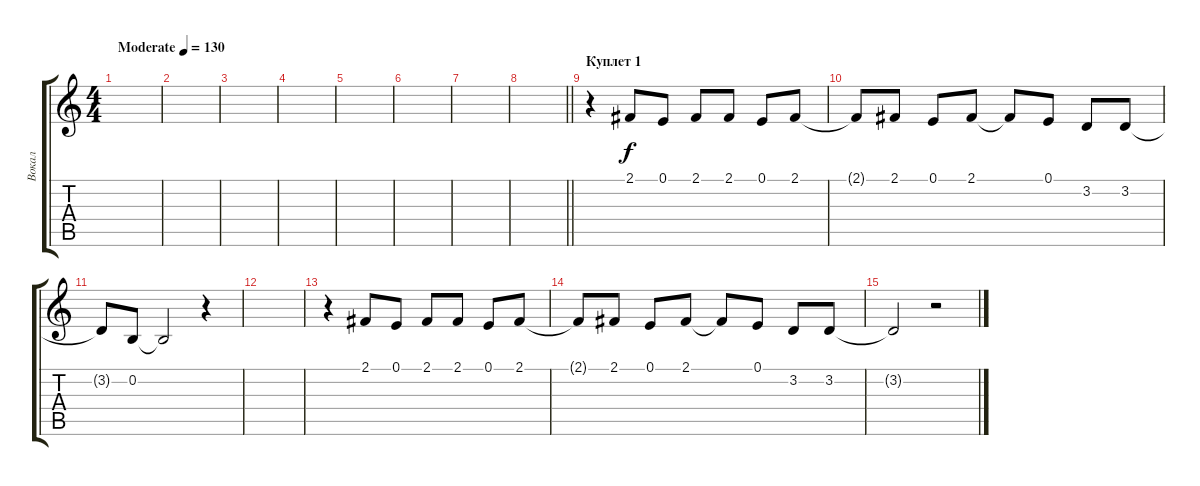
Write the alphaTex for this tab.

\track ("Вокал" "Вокал") {instrument sopranosax}
\staff {score tabs}
\tuning (E4 B3 G3 D3 A2 E2) {hide}
\ts (4 4)
\tempo (130 "Moderate")
\clef g2
\ks c
|
|
|
|
|
|
|
\barLineRight lightlight
|
\section ("" "Куплет 1")
r.4 2.1.8 0.1.8 2.1.8 2.1.8 0.1.8 2.1.8 |
2.1{t}.8 2.1.8 0.1.8 2.1.8 2.1{t}.8 0.1.8 3.2.8 3.2.8 |
3.2{t}.8 0.2.8 0.2{t}.2 r.4 |
|
r.4 2.1.8 0.1.8 2.1.8 2.1.8 0.1.8 2.1.8 |
2.1{t}.8 2.1.8 0.1.8 2.1.8 2.1{t}.8 0.1.8 3.2.8 3.2.8 |
3.2{t}.2 r.2
